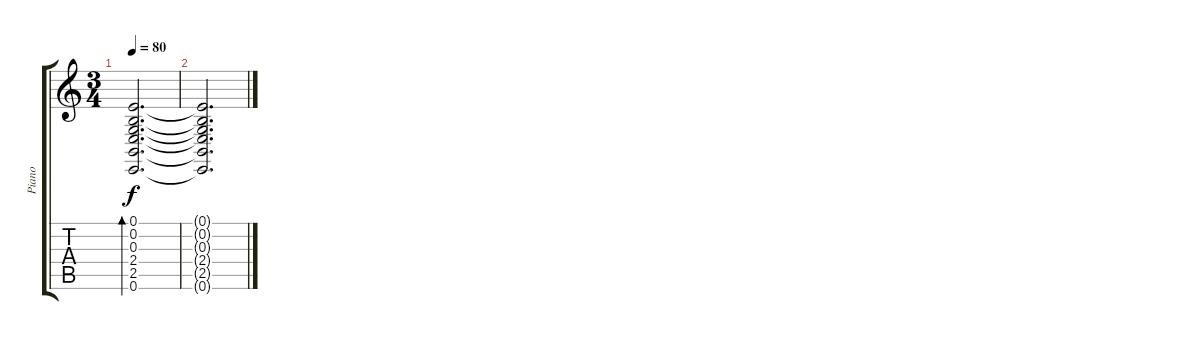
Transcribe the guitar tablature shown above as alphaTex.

\track ("Piano" "Piano") {instrument acousticgrandpiano}
\staff {score tabs}
\tuning (E4 B3 G3 D3 A2 E2) {hide}
\ts (3 4)
\tempo 80
\clef g2
\ks c
(0.1 0.2 0.3 2.4 2.5 0.6).2{d bd 480 dy f} |
(0.1{t} 0.2{t} 0.3{t} 2.4{t} 2.5{t} 0.6{t}).2{d}
